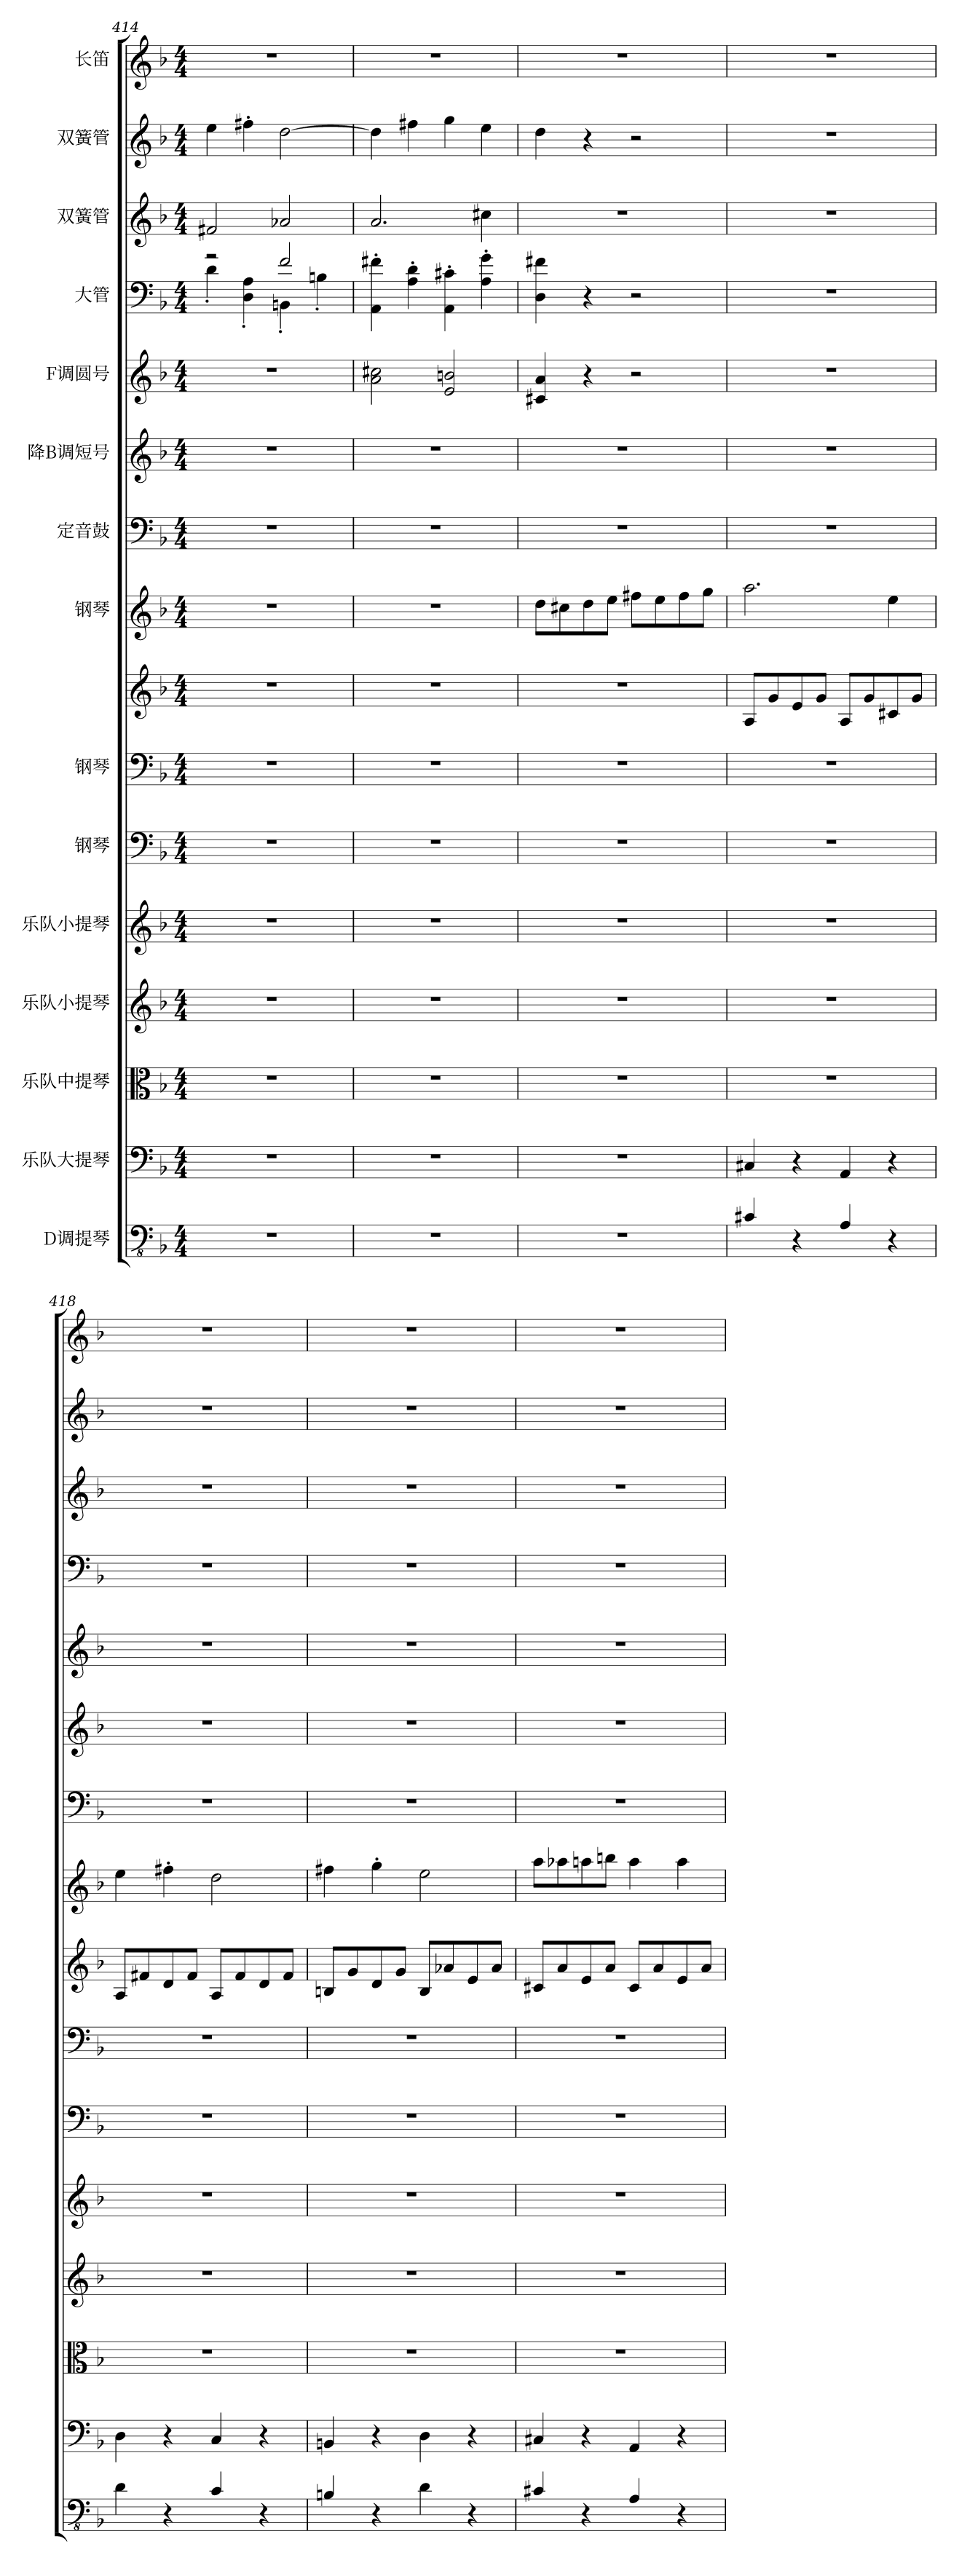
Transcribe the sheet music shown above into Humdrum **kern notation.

**kern	**kern	**kern	**kern	**kern	**kern	**kern	**kern	**kern	**kern	**kern	**kern	**kern	**kern	**kern	**kern
*part15	*part14	*part13	*part12	*part11	*part10	*part9	*part9	*part8	*part7	*part6	*part5	*part4	*part3	*part2	*part1
*staff16	*staff15	*staff14	*staff13	*staff12	*staff11	*staff10	*staff9	*staff8	*staff7	*staff6	*staff5	*staff4	*staff3	*staff2	*staff1
*I"D调提琴	*I"乐队大提琴	*I"乐队中提琴	*I"乐队小提琴	*I"乐队小提琴	*I"钢琴	*I"钢琴	*	*I"钢琴	*I"定音鼓	*I"降B调短号	*I"F调圆号	*I"大管	*I"双簧管	*I"双簧管	*I"长笛
!!LO:PB:g=z
*clefFv4	*clefF4	*clefC3	*clefG2	*clefG2	*clefF4	*clefF4	*clefG2	*clefG2	*clefF4	*clefG2	*clefG2	*clefF4	*clefG2	*clefG2	*clefG2
*ITrd7c12	*	*	*	*	*	*	*	*	*	*ITrd1c2	*ITrd4c7	*	*	*	*
*k[b-]	*k[b-]	*k[b-]	*k[b-]	*k[b-]	*k[b-]	*k[b-]	*k[b-]	*k[b-]	*k[b-]	*k[b-e-a-]	*k[b-e-]	*k[b-]	*k[b-]	*k[b-]	*k[b-]
*M4/4	*M4/4	*M4/4	*M4/4	*M4/4	*M4/4	*M4/4	*M4/4	*M4/4	*M4/4	*M4/4	*M4/4	*M4/4	*M4/4	*M4/4	*M4/4
=414	=414	=414	=414	=414	=414	=414	=414	=414	=414	=414	=414	=414	=414	=414	=414
*	*	*	*	*	*	*	*	*	*	*	*	*^	*	*	*
1r	1r	1r	1r	1r	1r	1r	1r	1r	1r	1r	1r	2r	4d'\	2f#X/	4ee\	1r
.	.	.	.	.	.	.	.	.	.	.	.	.	4D\' 4A\'	.	4ff#X'\	.
.	.	.	.	.	.	.	.	.	.	.	.	2f/	4BBn'\	2a-X/	[2dd\	.
.	.	.	.	.	.	.	.	.	.	.	.	.	4Bn'\	.	.	.
*	*	*	*	*	*	*	*	*	*	*	*	*v	*v	*	*	*
=415	=415	=415	=415	=415	=415	=415	=415	=415	=415	=415	=415	=415	=415	=415	=415
1r	1r	1r	1r	1r	1r	1r	1r	1r	1r	1r	2d\ 2f#X\	4AA\' 4f#X\'	2.a/	4dd\]	1r
.	.	.	.	.	.	.	.	.	.	.	.	4A\' 4d\'	.	4ff#X\	.
.	.	.	.	.	.	.	.	.	.	.	2A/ 2en/	4AA\' 4c#X\'	.	4gg\	.
.	.	.	.	.	.	.	.	.	.	.	.	4A\' 4g\'	4cc#X\	4ee\	.
=416	=416	=416	=416	=416	=416	=416	=416	=416	=416	=416	=416	=416	=416	=416	=416
1r	1r	1r	1r	1r	1r	1r	1r	8dd\L	1r	1r	4F#X/ 4d/	4D\ 4f#X\	1r	4dd\	1r
.	.	.	.	.	.	.	.	8cc#X\	.	.	.	.	.	.	.
.	.	.	.	.	.	.	.	8dd\	.	.	4r	4r	.	4r	.
.	.	.	.	.	.	.	.	8ee\J	.	.	.	.	.	.	.
.	.	.	.	.	.	.	.	8ff#X\L	.	.	2r	2r	.	2r	.
.	.	.	.	.	.	.	.	8ee\	.	.	.	.	.	.	.
.	.	.	.	.	.	.	.	8ff#\	.	.	.	.	.	.	.
.	.	.	.	.	.	.	.	8gg\J	.	.	.	.	.	.	.
=417	=417	=417	=417	=417	=417	=417	=417	=417	=417	=417	=417	=417	=417	=417	=417
4CC#X/	4C#X/	1r	1r	1r	1r	1r	8A/L	2.aa\	1r	1r	1r	1r	1r	1r	1r
.	.	.	.	.	.	.	8g/	.	.	.	.	.	.	.	.
4r	4r	.	.	.	.	.	8e/	.	.	.	.	.	.	.	.
.	.	.	.	.	.	.	8g/J	.	.	.	.	.	.	.	.
4AAA/	4AA/	.	.	.	.	.	8A/L	.	.	.	.	.	.	.	.
.	.	.	.	.	.	.	8g/	.	.	.	.	.	.	.	.
4r	4r	.	.	.	.	.	8c#X/	4ee\	.	.	.	.	.	.	.
.	.	.	.	.	.	.	8g/J	.	.	.	.	.	.	.	.
!!LO:PB:g=z
=418	=418	=418	=418	=418	=418	=418	=418	=418	=418	=418	=418	=418	=418	=418	=418
4DD\	4D\	1r	1r	1r	1r	1r	8A/L	4ee\	1r	1r	1r	1r	1r	1r	1r
.	.	.	.	.	.	.	8f#X/	.	.	.	.	.	.	.	.
4r	4r	.	.	.	.	.	8d/	4ff#X'\	.	.	.	.	.	.	.
.	.	.	.	.	.	.	8f#/J	.	.	.	.	.	.	.	.
4CC/	4C/	.	.	.	.	.	8A/L	2dd\	.	.	.	.	.	.	.
.	.	.	.	.	.	.	8f#/	.	.	.	.	.	.	.	.
4r	4r	.	.	.	.	.	8d/	.	.	.	.	.	.	.	.
.	.	.	.	.	.	.	8f#/J	.	.	.	.	.	.	.	.
=419	=419	=419	=419	=419	=419	=419	=419	=419	=419	=419	=419	=419	=419	=419	=419
4BBBn/	4BBn/	1r	1r	1r	1r	1r	8Bn/L	4ff#X\	1r	1r	1r	1r	1r	1r	1r
.	.	.	.	.	.	.	8g/	.	.	.	.	.	.	.	.
4r	4r	.	.	.	.	.	8d/	4gg'\	.	.	.	.	.	.	.
.	.	.	.	.	.	.	8g/J	.	.	.	.	.	.	.	.
4DD\	4D\	.	.	.	.	.	8B/L	2ee\	.	.	.	.	.	.	.
.	.	.	.	.	.	.	8a-X/	.	.	.	.	.	.	.	.
4r	4r	.	.	.	.	.	8e/	.	.	.	.	.	.	.	.
.	.	.	.	.	.	.	8a-/J	.	.	.	.	.	.	.	.
=420	=420	=420	=420	=420	=420	=420	=420	=420	=420	=420	=420	=420	=420	=420	=420
4CC#X/	4C#X/	1r	1r	1r	1r	1r	8c#X/L	8aa\L	1r	1r	1r	1r	1r	1r	1r
.	.	.	.	.	.	.	8a/	8aa-X\	.	.	.	.	.	.	.
4r	4r	.	.	.	.	.	8e/	8aan\	.	.	.	.	.	.	.
.	.	.	.	.	.	.	8a/J	8bbn\J	.	.	.	.	.	.	.
4AAA/	4AA/	.	.	.	.	.	8c#/L	4aa\	.	.	.	.	.	.	.
.	.	.	.	.	.	.	8a/	.	.	.	.	.	.	.	.
4r	4r	.	.	.	.	.	8e/	4aa\	.	.	.	.	.	.	.
.	.	.	.	.	.	.	8a/J	.	.	.	.	.	.	.	.
=	=	=	=	=	=	=	=	=	=	=	=	=	=	=	=
*-	*-	*-	*-	*-	*-	*-	*-	*-	*-	*-	*-	*-	*-	*-	*-
